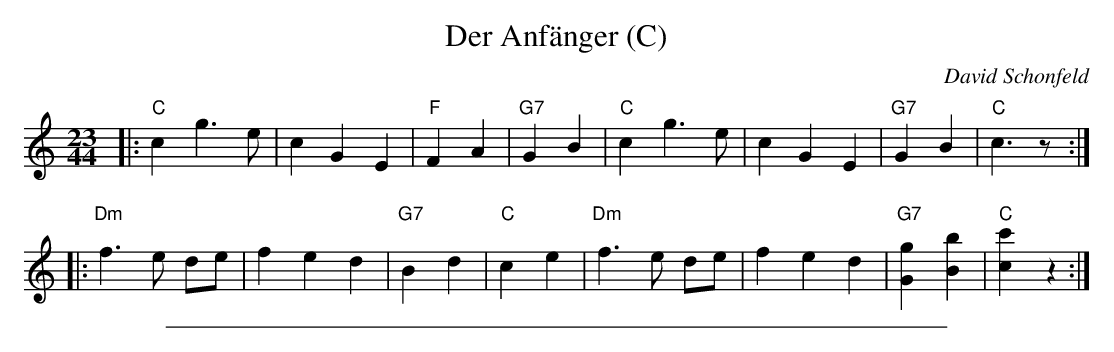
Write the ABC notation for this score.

X:1
T: Der Anf\"anger (C)
C: David Schonfeld
M: 23/44
L: 1/8
K: C
|:  "C"c2 g3 e | c2 G2 E2 |  "F"F2 A2 | "G7"G2  B2 \
|   "C"c2 g3 e | c2 G2 E2 | "G7"G2 B2 |  "C"c3   z :|
|: "Dm"f3 e de | f2 e2 d2 | "G7"B2 d2 |  "C"c2  e2 \
|  "Dm"f3 e de | f2 e2 d2 | "G7"[g2G2] [b2B2] |  "C"[c'2c2] z2 :|
